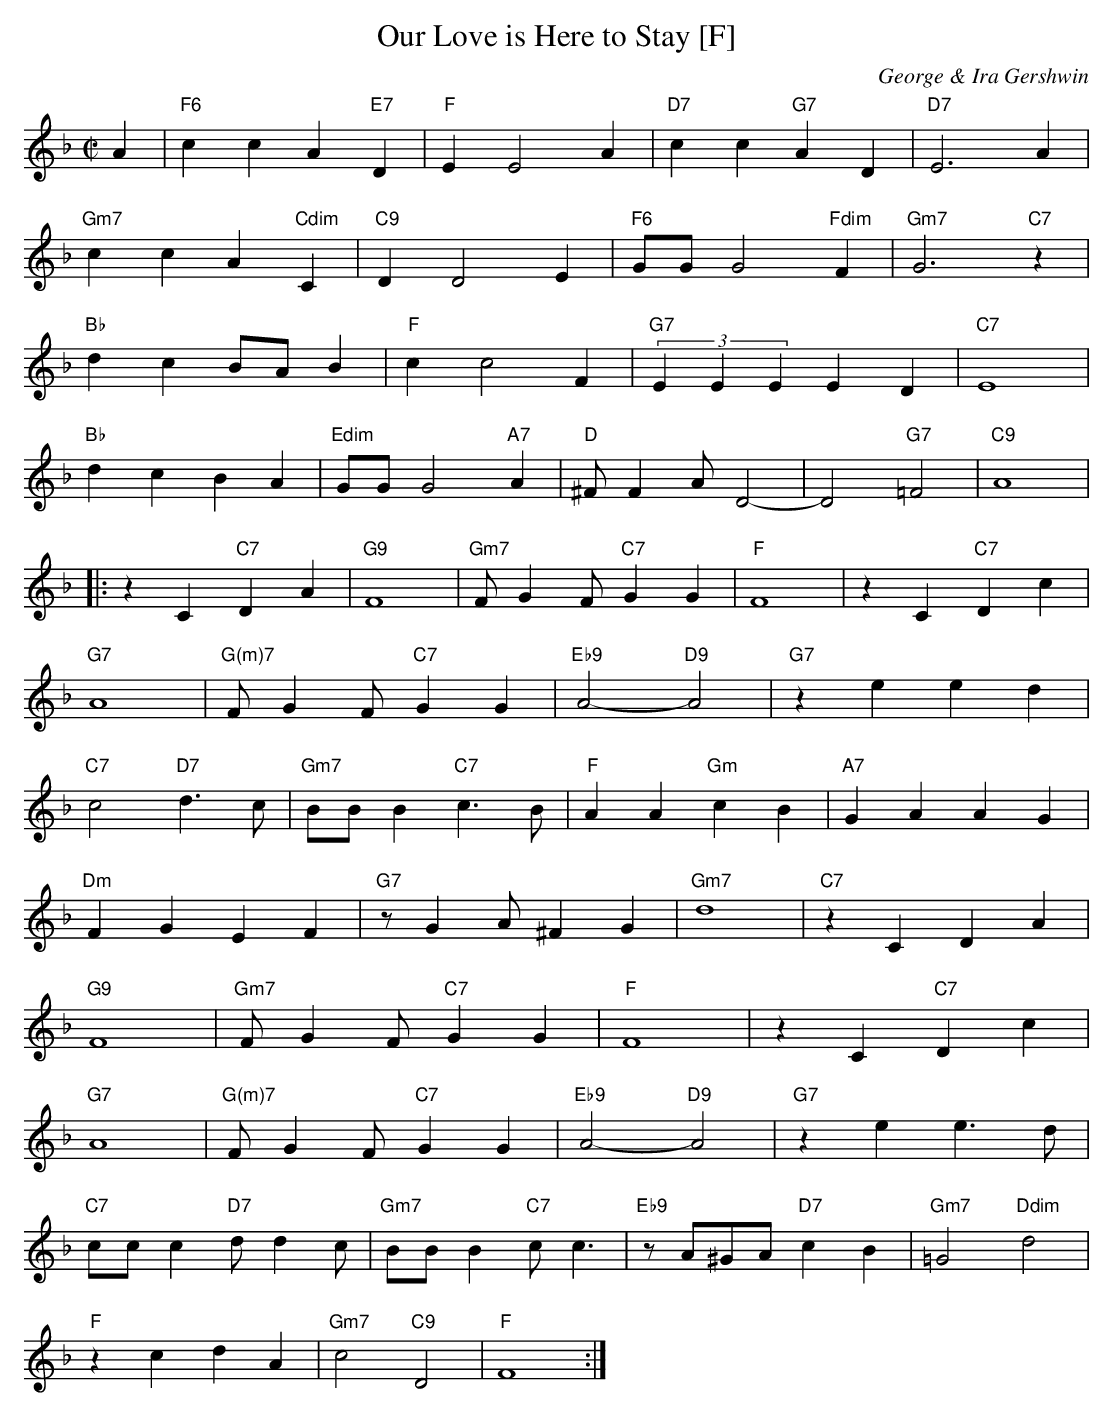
X:1
T: Our Love is Here to Stay [F]
C: George & Ira Gershwin
M: C|
L: 1/8
K: F
A2 | "F6"c2c2 A2"E7"D2 | "F"E2 E4 A2 | "D7"c2c2 "G7"A2D2 | "D7"E6 A2 |
"Gm7"c2c2 A2"Cdim"C2 | "C9"D2 D4 E2 | "F6"GG G4 "Fdim"F2 | "Gm7"G6 "C7"z2 |
"Bb"d2c2 BAB2 | "F"c2 c4 F2 | "G7"(3E2E2E2 E2D2 | "C7"E8 |
"Bb"d2c2 B2A2 | "Edim"GG G4 "A7"A2 | "D"^FF2A D4- | D4 "G7"=F4 | "C9"A8 |
|: z2C2 "C7"D2A2 | "G9"F8 | "Gm7"FG2F "C7"G2G2 | "F"F8 | z2C2 "C7"D2c2 |
"G7"A8 | "G(m)7"FG2F "C7"G2G2 | "Eb9"A4- "D9"A4 | "G7"z2e2 e2d2 |
"C7"c4 "D7"d3c | "Gm7"BBB2 "C7"c3B | "F"A2A2 "Gm"c2B2 | "A7"G2A2 A2G2 |
"Dm"F2G2 E2F2 | "G7"zG2A ^F2G2 | "Gm7"d8 | "C7"z2C2 D2A2 |
"G9"F8 | "Gm7"FG2F "C7"G2G2 | "F"F8 | z2C2 "C7"D2c2 |
"G7"A8 | "G(m)7"FG2F "C7"G2G2 | "Eb9"A4- "D9"A4 | "G7"z2e2 e3d |
"C7"ccc2 "D7"dd2c | "Gm7"BBB2 "C7"cc3 | "Eb9"zA^GA "D7"c2B2 | "Gm7" =G4 "Ddim"d4 |
"F"z2c2 d2A2 | "Gm7"c4 "C9"D4 | "F"F8 :|
